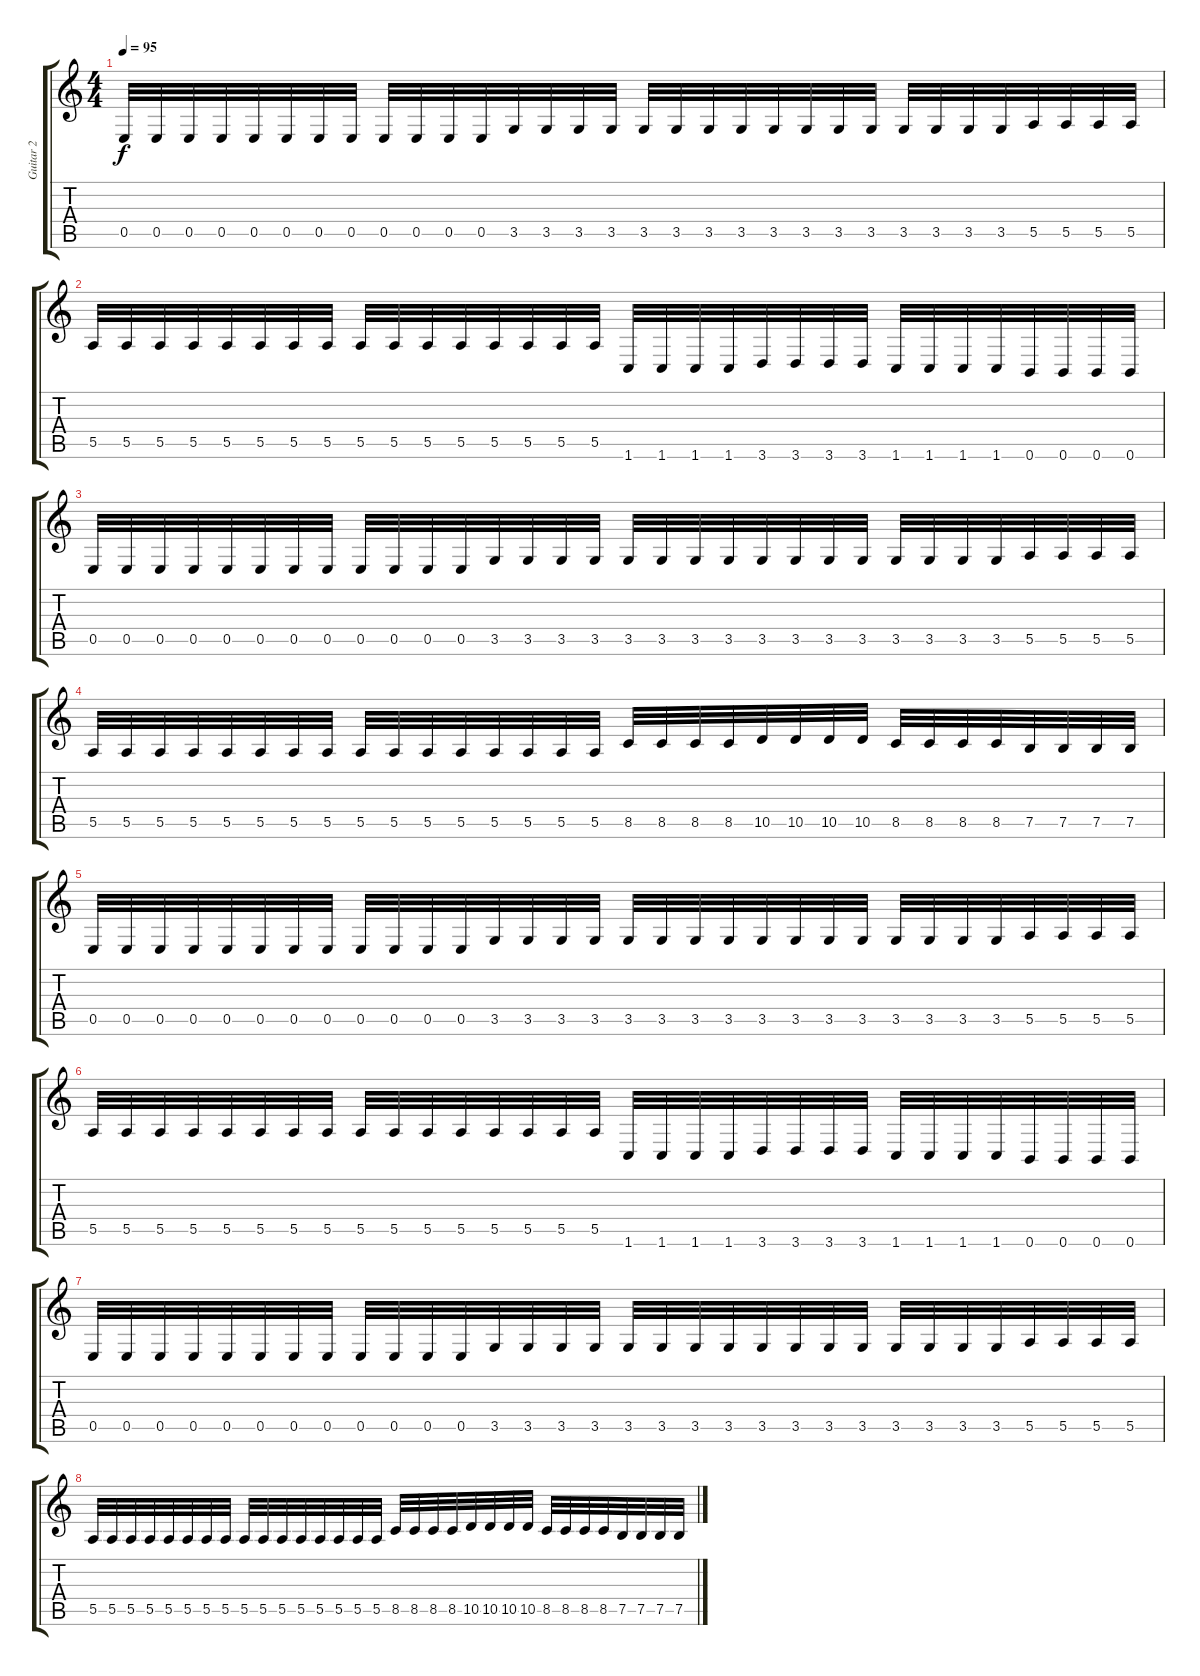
\track ("Guitar 2" "Guitar 2") {instrument distortionguitar}
\staff {score tabs}
\tuning (B3 Gb3 D3 A2 E2 B1) {hide}
\ts (4 4)
\tempo 95
\clef g2
\ks c
0.5.32{dy f} 0.5.32 0.5.32 0.5.32 0.5.32 0.5.32 0.5.32 0.5.32 0.5.32 0.5.32 0.5.32 0.5.32 3.5.32 3.5.32 3.5.32 3.5.32 3.5.32 3.5.32 3.5.32 3.5.32 3.5.32 3.5.32 3.5.32 3.5.32 3.5.32 3.5.32 3.5.32 3.5.32 5.5.32 5.5.32 5.5.32 5.5.32 |
5.5.32 5.5.32 5.5.32 5.5.32 5.5.32 5.5.32 5.5.32 5.5.32 5.5.32 5.5.32 5.5.32 5.5.32 5.5.32 5.5.32 5.5.32 5.5.32 1.6.32 1.6.32 1.6.32 1.6.32 3.6.32 3.6.32 3.6.32 3.6.32 1.6.32 1.6.32 1.6.32 1.6.32 0.6.32 0.6.32 0.6.32 0.6.32 |
0.5.32 0.5.32 0.5.32 0.5.32 0.5.32 0.5.32 0.5.32 0.5.32 0.5.32 0.5.32 0.5.32 0.5.32 3.5.32 3.5.32 3.5.32 3.5.32 3.5.32 3.5.32 3.5.32 3.5.32 3.5.32 3.5.32 3.5.32 3.5.32 3.5.32 3.5.32 3.5.32 3.5.32 5.5.32 5.5.32 5.5.32 5.5.32 |
5.5.32 5.5.32 5.5.32 5.5.32 5.5.32 5.5.32 5.5.32 5.5.32 5.5.32 5.5.32 5.5.32 5.5.32 5.5.32 5.5.32 5.5.32 5.5.32 8.5.32 8.5.32 8.5.32 8.5.32 10.5.32 10.5.32 10.5.32 10.5.32 8.5.32 8.5.32 8.5.32 8.5.32 7.5.32 7.5.32 7.5.32 7.5.32 |
0.5.32 0.5.32 0.5.32 0.5.32 0.5.32 0.5.32 0.5.32 0.5.32 0.5.32 0.5.32 0.5.32 0.5.32 3.5.32 3.5.32 3.5.32 3.5.32 3.5.32 3.5.32 3.5.32 3.5.32 3.5.32 3.5.32 3.5.32 3.5.32 3.5.32 3.5.32 3.5.32 3.5.32 5.5.32 5.5.32 5.5.32 5.5.32 |
5.5.32 5.5.32 5.5.32 5.5.32 5.5.32 5.5.32 5.5.32 5.5.32 5.5.32 5.5.32 5.5.32 5.5.32 5.5.32 5.5.32 5.5.32 5.5.32 1.6.32 1.6.32 1.6.32 1.6.32 3.6.32 3.6.32 3.6.32 3.6.32 1.6.32 1.6.32 1.6.32 1.6.32 0.6.32 0.6.32 0.6.32 0.6.32 |
0.5.32 0.5.32 0.5.32 0.5.32 0.5.32 0.5.32 0.5.32 0.5.32 0.5.32 0.5.32 0.5.32 0.5.32 3.5.32 3.5.32 3.5.32 3.5.32 3.5.32 3.5.32 3.5.32 3.5.32 3.5.32 3.5.32 3.5.32 3.5.32 3.5.32 3.5.32 3.5.32 3.5.32 5.5.32 5.5.32 5.5.32 5.5.32 |
5.5.32 5.5.32 5.5.32 5.5.32 5.5.32 5.5.32 5.5.32 5.5.32 5.5.32 5.5.32 5.5.32 5.5.32 5.5.32 5.5.32 5.5.32 5.5.32 8.5.32 8.5.32 8.5.32 8.5.32 10.5.32 10.5.32 10.5.32 10.5.32 8.5.32 8.5.32 8.5.32 8.5.32 7.5.32 7.5.32 7.5.32 7.5.32
